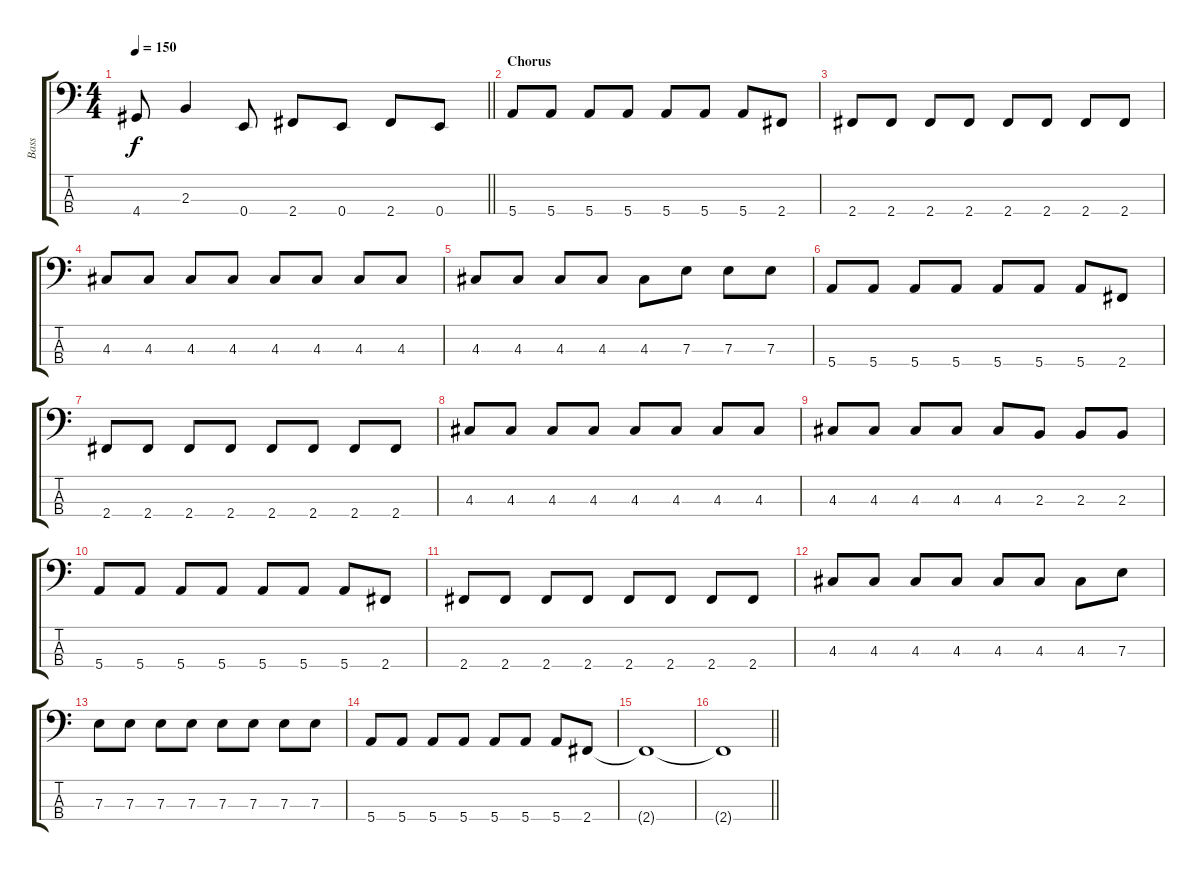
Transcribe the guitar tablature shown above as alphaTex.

\track ("Bass" "Bass") {instrument electricbassfinger}
\staff {score tabs}
\tuning (G2 D2 A1 E1) {hide}
\ts (4 4)
\tempo 150
\clef f4
\barLineRight lightlight
\ks c
4.4{t}.8{dy f} 2.3.4 0.4.8 2.4.8 0.4.8 2.4.8 0.4.8 |
\section ("" "Chorus")
5.4.8 5.4.8 5.4.8 5.4.8 5.4.8 5.4.8 5.4.8 2.4.8 |
2.4.8 2.4.8 2.4.8 2.4.8 2.4.8 2.4.8 2.4.8 2.4.8 |
4.3.8 4.3.8 4.3.8 4.3.8 4.3.8 4.3.8 4.3.8 4.3.8 |
4.3.8 4.3.8 4.3.8 4.3.8 4.3.8 7.3.8 7.3.8 7.3.8 |
5.4.8 5.4.8 5.4.8 5.4.8 5.4.8 5.4.8 5.4.8 2.4.8 |
2.4.8 2.4.8 2.4.8 2.4.8 2.4.8 2.4.8 2.4.8 2.4.8 |
4.3.8 4.3.8 4.3.8 4.3.8 4.3.8 4.3.8 4.3.8 4.3.8 |
4.3.8 4.3.8 4.3.8 4.3.8 4.3.8 2.3.8 2.3.8 2.3.8 |
5.4.8 5.4.8 5.4.8 5.4.8 5.4.8 5.4.8 5.4.8 2.4.8 |
2.4.8 2.4.8 2.4.8 2.4.8 2.4.8 2.4.8 2.4.8 2.4.8 |
4.3.8 4.3.8 4.3.8 4.3.8 4.3.8 4.3.8 4.3.8 7.3.8 |
7.3.8 7.3.8 7.3.8 7.3.8 7.3.8 7.3.8 7.3.8 7.3.8 |
5.4.8 5.4.8 5.4.8 5.4.8 5.4.8 5.4.8 5.4.8 2.4.8 |
2.4{t}.1 |
\barLineRight lightlight
2.4{t}.1
